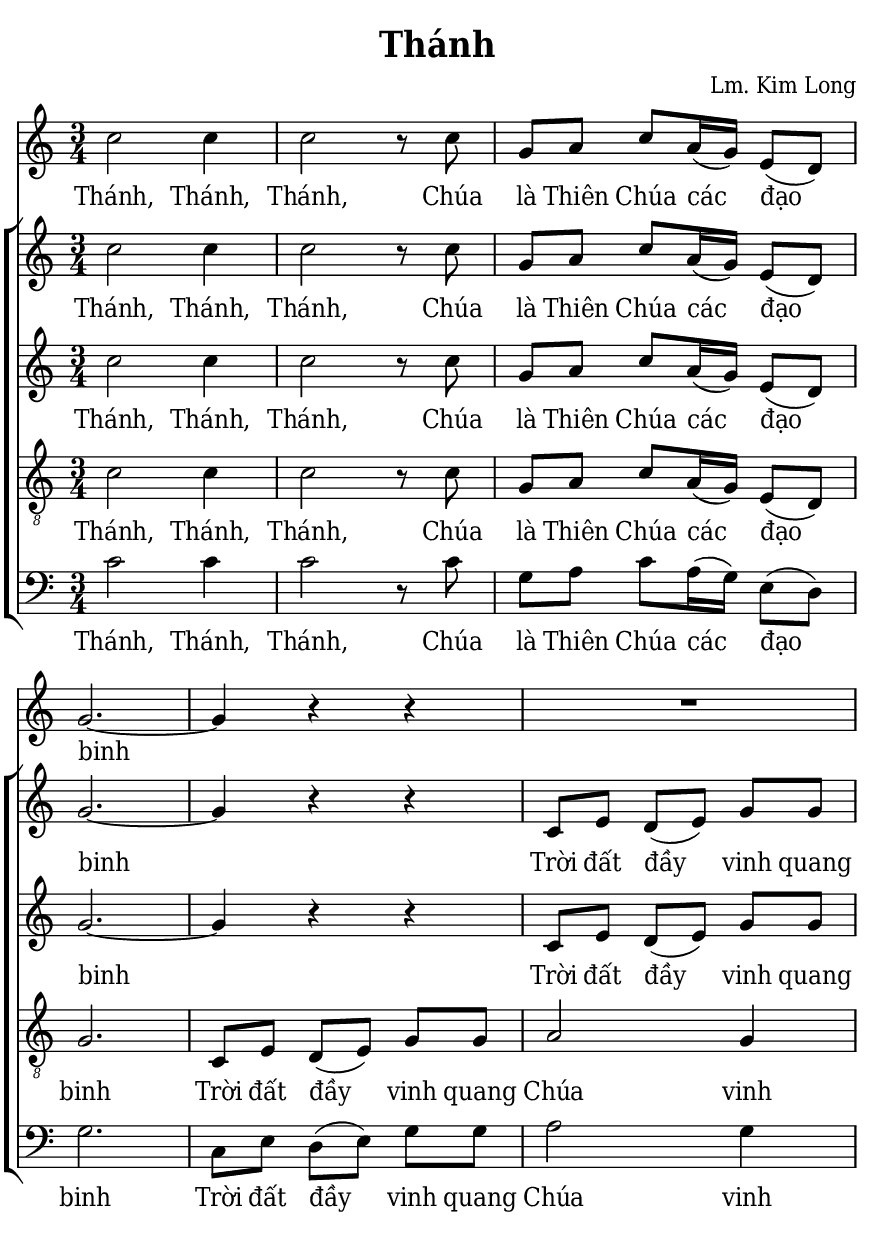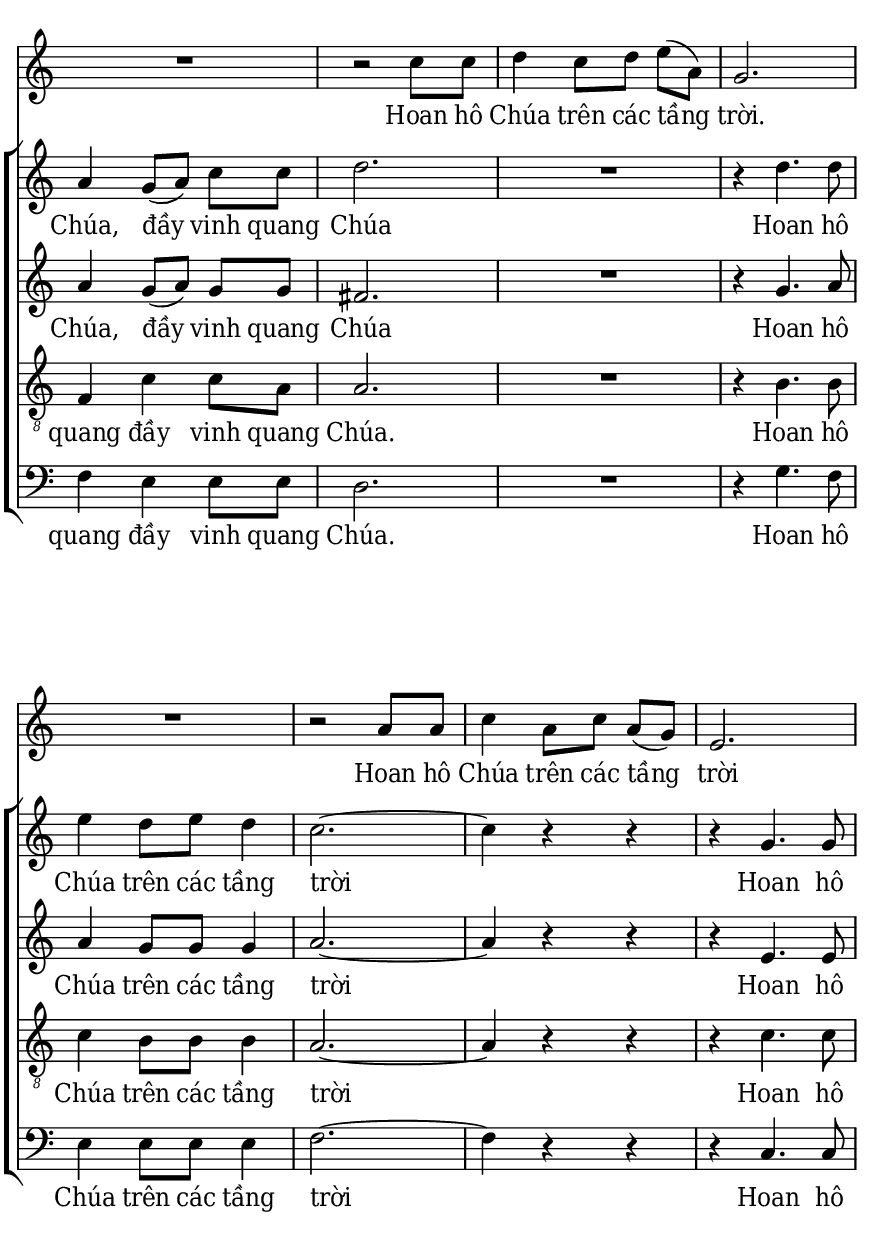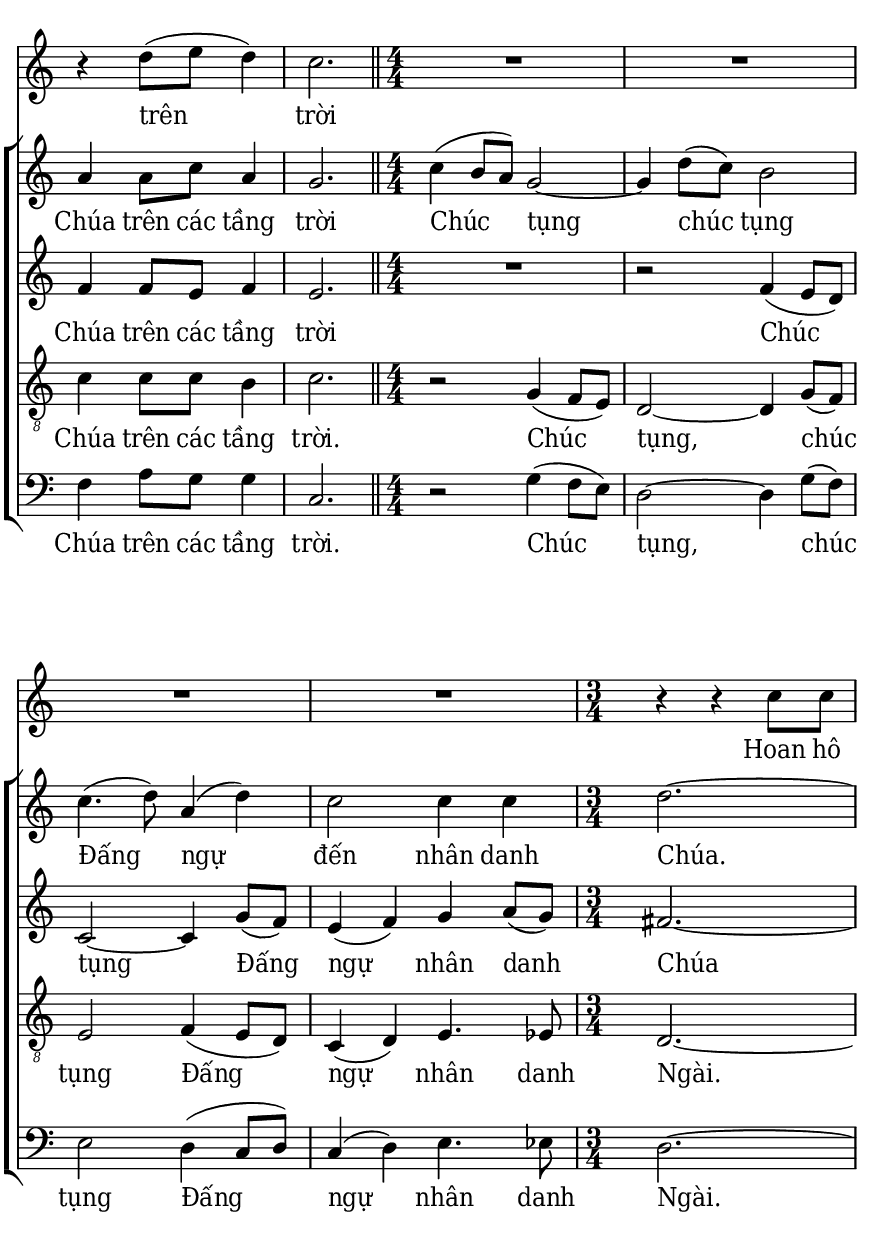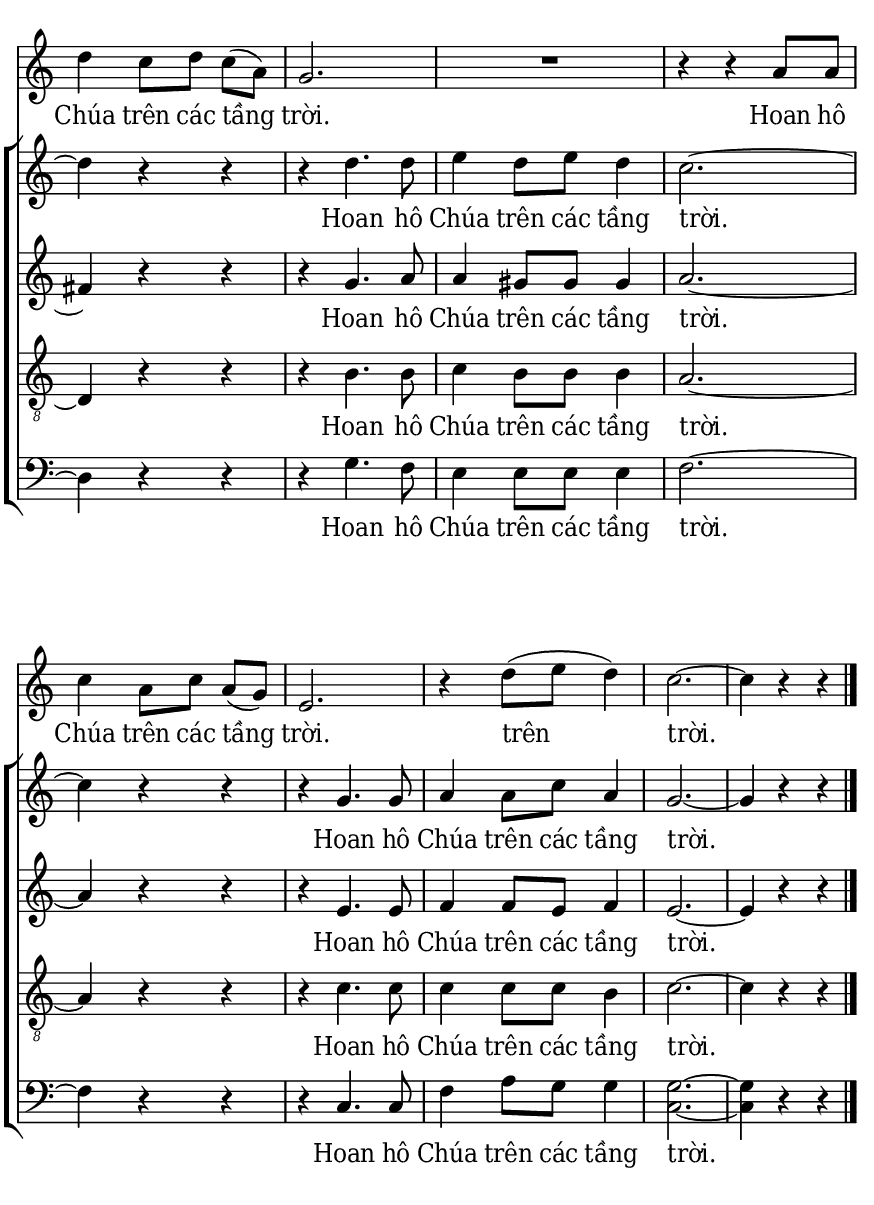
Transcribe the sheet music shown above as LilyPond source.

% Cài đặt chung
\version "2.22.1"
\include "english.ly"

\header {
  title = "Thánh"
  composer = "Lm. Kim Long"
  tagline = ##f
}

% Nhạc điệp khúc
nhacDiepKhucChuTe = \relative c'' {
  c2 c4 |
  c2 r8 c |
  g a c a16 (g) e8 (d) |
  g2. ~ |
  g4 r r |
  R2.*2
  r2 c8 c |
  d4 c8 d e (a,) |
  g2. |
  R2.
  r2 a8 a |
  c4 a8 c a (g) |
  e2. |
  r4 d'8 (e d4) |
  c2. \bar "||"
  
  \override Staff.TimeSignature.break-visibility = #end-of-line-invisible
  \numericTimeSignature
  \time 4/4
  R1*4
  
  \time 3/4
  r4 r c8 c |
  d4 c8 [d] c ([a]) |
  g2. |
  R2.
  r4 r a8 a |
  c4 a8 [c] a ([g]) |
  e2. |
  r4 d'8 (e d4) |
  c2. ~ |
  c4 r r \bar "|."
}

nhacDiepKhucSop = \relative c'' {
  c2 c4 |
  c2 r8 c |
  g a c a16 (g) e8 (d) |
  g2. ~ |
  g4 r r |
  c,8 e d (e) g g |
  a4 g8 (a) c c |
  d2. |
  R2.
  r4 d4. d8 |
  e4 d8 e d4 |
  c2. ~ |
  c4 r r |
  r4 g4. g8 |
  a4 a8 c a4 |
  g2. |
  
  \override Staff.TimeSignature.break-visibility = #end-of-line-invisible
  \numericTimeSignature
  \time 4/4
  c4 (b8 a) g2 ~ |
  g4 d'8 (c) b2 |
  c4. (d8) a4 (d) |
  c2 c4 c |
  
  d2. ~ |
  d4 r r |
  r4 d4. d8 |
  e4 d8 e d4 |
  c2. ~ |
  c4 r r |
  r4 g4. g8 |
  a4 a8 c a4 |
  g2. ~ |
  g4 r r
}

nhacDiepKhucAlto = \relative c'' {
  c2 c4 |
  c2 r8 c |
  g a c a16 (g) e8 (d) |
  g2. ~ |
  g4 r r |
  c,8 e d (e) g g |
  a4 g8 (a) g g |
  fs2. |
  R2.
  r4 g4. a8 |
  a4 g8 g g4 |
  a2. ~ |
  a4 r r |
  r e4. e8 |
  f4 f8 e f4 |
  e2. |
  
  \override Staff.TimeSignature.break-visibility = #end-of-line-invisible
  \numericTimeSignature
  \time 4/4
  R1
  r2 f4 (e8 d) |
  c2 ~ c4 g'8 (f) |
  e4 (f) g a8 (g) |
  
  \time 3/4
  fs2. ~ |
  fs!4 r r |
  r g4. a8 |
  a4 gs8 gs gs4 |
  a2. ~ |
  a4 r r |
  r e4. e8 |
  f4 f8 e f4 |
  e2. ~ |
  e4 r r
}

nhacDiepKhucTenor = \relative c' {
  c2 c4 |
  c2 r8 c |
  g a c a16 (g) e8 (d) |
  g2. |
  c,8 e d (e) g g |
  a2 g4 |
  f c' c8 a |
  a2. |
  R2.
  r4 b4. b8 |
  c4 b8 b b4 |
  a2. ~ |
  a4 r r |
  r c4. c8 |
  c4 c8 c b4 |
  c2. |
  
  \override Staff.TimeSignature.break-visibility = #end-of-line-invisible
  \numericTimeSignature
  \time 4/4
  r2 g4 (f8 e) |
  d2 ~ d4 g8 (f) |
  e2 f4 (e8 d) |
  c4 (d) e4. ef8 |
  
  \time 3/4
  d2. ~ |
  d4 r r |
  r b'4. b8 |
  c4 b8 b b4 |
  a2. ~ |
  a4 r r |
  r c4. c8 |
  c4 c8 c b4 |
  c2. ~ |
  c4 r r
}

nhacDiepKhucBas = \relative c' {
  c2 c4 |
  c2 r8 c |
  g a c a16 (g) e8 (d) |
  g2. |
  c,8 e d (e) g g |
  a2 g4 |
  f e e8 e |
  d2. |
  R2.
  r4 g4. f8 |
  e4 e8 e e4 |
  f2. ~ |
  f4 r r |
  r c4. c8 |
  f4 a8 g g4 |
  c,2. |
  
  \override Staff.TimeSignature.break-visibility = #end-of-line-invisible
  \numericTimeSignature
  \time 4/4
  r2 g'4 (f8 e) |
  d2 ~ d4 g8 (f) |
  e2 d4 (c8 d) |
  c4 (d) e4. ef8 |
  
  \time 3/4
  d2. ~ |
  d4 r r |
  r g4. f8 |
  e4 e8 e e4 |
  f2. ~ |
  f4 r r |
  r c4. c8 |
  f4 a8 g g4 |
  <g c,>2. ~ |
  <g c,>4 r r
}

% Lời điệp khúc
loiDiepKhucChuTe = \lyricmode {
  Thánh, Thánh, Thánh,
  Chúa là Thiên Chúa các đạo binh
  Hoan hô Chúa trên các tầng trời.
  Hoan hô Chúa trên các tầng trời
  trên trời
  Hoan hô Chúa trên các tầng trời.
  Hoan hô Chúa trên các tầng trời.
  trên trời.
}

loiDiepKhucSop = \lyricmode {
  Thánh, Thánh, Thánh,
  Chúa là Thiên Chúa các đạo binh
  Trời đất đầy vinh quang Chúa,
  đầy vinh quang Chúa
  Hoan hô Chúa trên các tầng trời
  Hoan hô Chúa trên các tầng trời
  Chúc tụng chúc tụng Đấng ngự đến nhân danh Chúa.
  Hoan hô Chúa trên các tầng trời.
  Hoan hô Chúa trên các tầng trời.
}

loiDiepKhucAlto = \lyricmode {
  Thánh, Thánh, Thánh,
  Chúa là Thiên Chúa các đạo binh
  Trời đất đầy vinh quang Chúa,
  đầy vinh quang Chúa
  Hoan hô Chúa trên các tầng trời
  Hoan hô Chúa trên các tầng trời
  Chúc tụng Đấng ngự nhân danh Chúa
  Hoan hô Chúa trên các tầng trời.
  Hoan hô Chúa trên các tầng trời.
}

loiDiepKhucBas = \lyricmode {
  Thánh, Thánh, Thánh,
  Chúa là Thiên Chúa các đạo binh
  Trời đất đầy vinh quang Chúa
  vinh quang đầy vinh quang Chúa.
  Hoan hô Chúa trên các tầng trời
  Hoan hô Chúa trên các tầng trời.
  Chúc tụng, chúc tụng Đấng ngự nhân danh Ngài.
  Hoan hô Chúa trên các tầng trời.
  Hoan hô Chúa trên các tầng trời.
}

% Dàn trang
%A5

\paper {
  #(set-paper-size "a5")
  top-margin = 3\mm
  bottom-margin = 3\mm
  left-margin = 3\mm
  right-margin = 3\mm
  indent = #0
  #(define fonts
	 (make-pango-font-tree "Deja Vu Serif Condensed"
	 		       "Deja Vu Serif Condensed"
			       "Deja Vu Serif Condensed"
			       (/ 20 20)))
  print-page-number = ##f
  systems-per-page = 2
  page-count = 4
}


%A4
%{
\paper {
  #(set-paper-size "a4")
  top-margin = 5\mm
  bottom-margin = 5\mm
  left-margin = 15\mm
  right-margin = 15\mm
  indent = #0
  #(define fonts
	 (make-pango-font-tree "Deja Vu Serif Condensed"
	 		       "Deja Vu Serif Condensed"
			       "Deja Vu Serif Condensed"
			       (/ 20 20)))
  print-page-number = ##f
  systems-per-page = 3
}
%}

TongNhip = {
  \key c \major \time 3/4
  \set Timing.beamExceptions = #'()
  \set Timing.baseMoment = #(ly:make-moment 1/4)
}

\score {
  <<
    \new Staff <<
        \clef treble
        \new Voice = chuTe {
          \TongNhip \nhacDiepKhucChuTe
        }
        \new Lyrics \lyricsto chuTe \loiDiepKhucChuTe
    >>
    \new ChoirStaff <<
      \new Staff <<
          \clef treble
          \new Voice = beSop {
            \TongNhip \nhacDiepKhucSop
          }
          \new Lyrics \lyricsto beSop \loiDiepKhucSop
      >>
      \new Staff <<
          \clef treble
          \new Voice = beAlto {
            \TongNhip \nhacDiepKhucAlto
          }
          \new Lyrics \lyricsto beAlto \loiDiepKhucAlto
      >>
      \new Staff <<
          \clef "violin_8"
          \new Voice = beTenor {
            \TongNhip \nhacDiepKhucTenor
          }
          \new Lyrics \lyricsto beTenor \loiDiepKhucBas
      >>
      \new Staff <<
          \clef bass
          \new Voice = beBas {
            \TongNhip \nhacDiepKhucBas
          }
          \new Lyrics \lyricsto beBas \loiDiepKhucBas
      >>
    >>
  >>
  \layout {
    \override Lyrics.LyricSpace.minimum-distance = #0.6
    \override Score.BarNumber.break-visibility = ##(#f #f #f)
    \override Score.SpacingSpanner.uniform-stretching = ##t
  }
}
